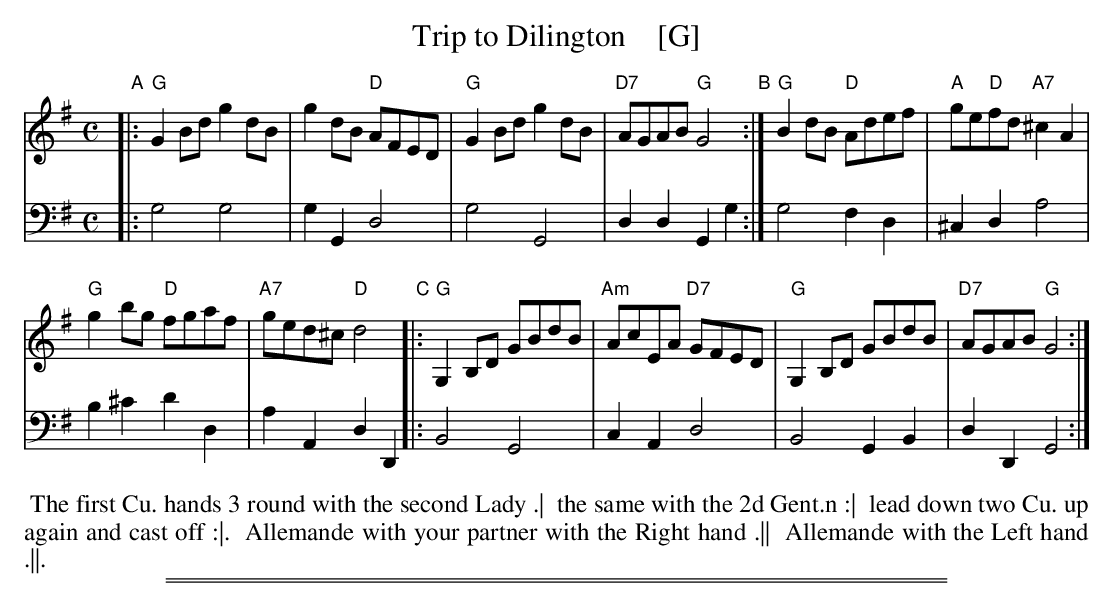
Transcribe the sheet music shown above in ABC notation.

X:1
T: Trip to Dilington    [G]
L: 1/8
M: C
K: G
V: 1 brace=2 staves=2
"A"|:\
"G"G2Bd g2dB | g2dB "D"AFED |\
"G"G2Bd g2dB | "D7"AGAB "G"G4 \
"B":|\
"G"B2dB "D"Adef | "A"ge"D"fd "A7"^c2A2 |
"G"g2bg "D"fgaf | "A7"ged^c "D"d4 \
"C"|:\
"G"G,2B,D GBdB | "Am"AcEA "D7"GFED |\
"G"G,2B,D GBdB |"D7"AGAB "G"G4 :|
V: 2 clef=bass middle=d
|:\
g4 g4 | g2G2 d4 |\
g4 G4 | d2d2 G2g2 \
:|\
g4 f2d2 | ^c2d2 a4 |
b2^c'2 d'2d2 | a2A2 d2D2 \
|:\
B4 G4 | c2A2 d4 |\
B4 G2B2 | d2D2 G4 :|
